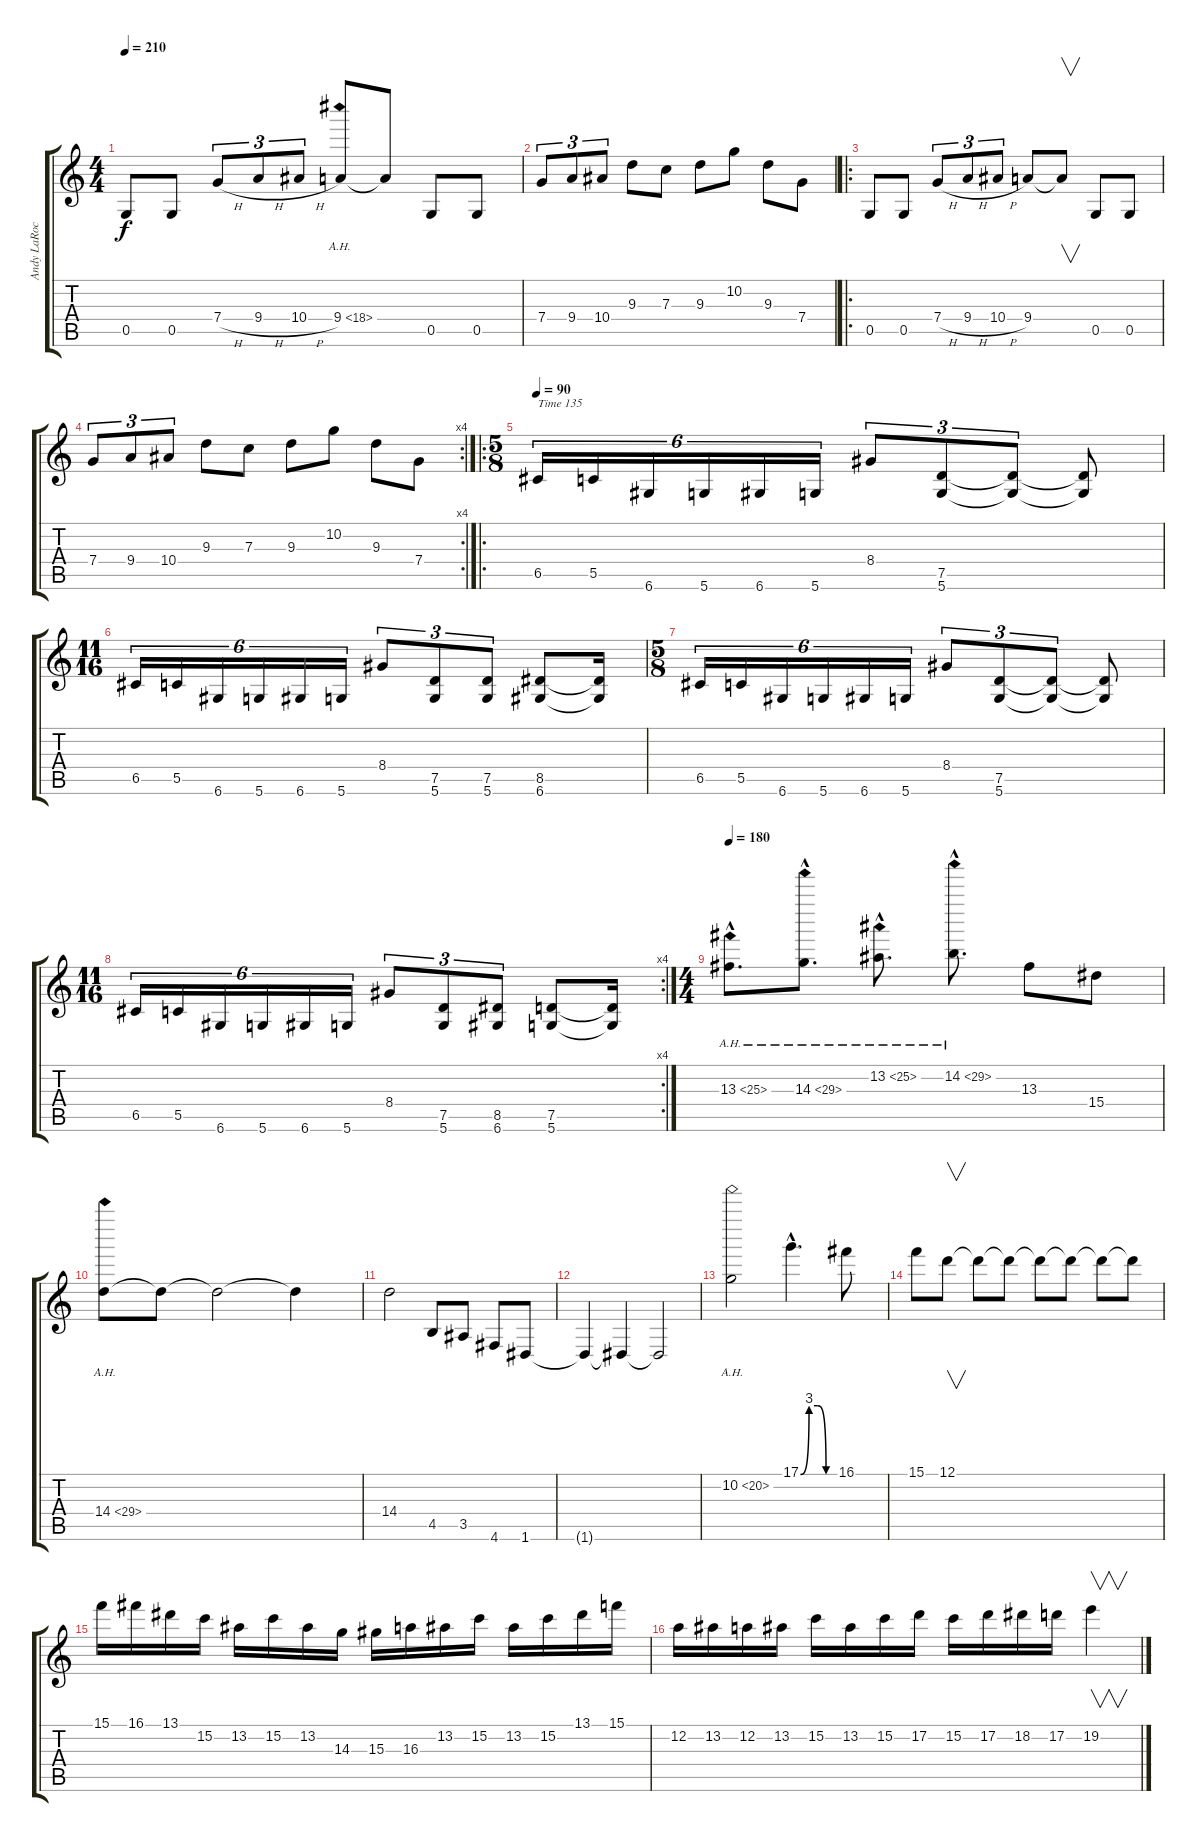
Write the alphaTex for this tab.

\track ("Andy LaRocque" "Andy LaRoc") {instrument distortionguitar}
\staff {score tabs}
\tuning (D4 A3 F3 C3 G2 D2) {hide}
\ts (4 4)
\tempo 210
\clef g2
\ks c
0.5.8{dy f} 0.5.8 7.4{h}.8{tu (3 2)} 9.4{h}.8{tu (3 2)} 10.4{h}.8{tu (3 2)} 9.4{ah 9}.8 9.4{t}.8 0.5.8 0.5.8 |
7.4.8{tu (3 2)} 9.4.8{tu (3 2)} 10.4.8{tu (3 2)} 9.3.8 7.3.8 9.3.8 10.2.8 9.3.8 7.4.8 |
\ro
0.5.8 0.5.8 7.4{h}.8{tu (3 2)} 9.4{h}.8{tu (3 2)} 10.4{h}.8{tu (3 2)} 9.4.8 9.4{t}.8{v} 0.5.8 0.5.8 |
\rc 4
7.4.8{tu (3 2)} 9.4.8{tu (3 2)} 10.4.8{tu (3 2)} 9.3.8 7.3.8 9.3.8 10.2.8 9.3.8 7.4.8 |
\ro
\ts (5 8)
\tempo 90
6.5.16{tu (6 4) txt "Time 135"} 5.5.16{tu (6 4)} 6.6.16{tu (6 4)} 5.6.16{tu (6 4)} 6.6.16{tu (6 4)} 5.6.16{tu (6 4)} 8.4.8{tu (3 2)} (7.5 5.6).8{tu (3 2)} (7.5{t} 5.6{t}).8{tu (3 2)} (7.5{t} 5.6{t}).8 |
\ts (11 16)
6.5.16{tu (6 4)} 5.5.16{tu (6 4)} 6.6.16{tu (6 4)} 5.6.16{tu (6 4)} 6.6.16{tu (6 4)} 5.6.16{tu (6 4)} 8.4.8{tu (3 2)} (7.5 5.6).8{tu (3 2)} (7.5 5.6).8{tu (3 2)} (8.5 6.6).8 (8.5{t} 6.6{t}).16 |
\ts (5 8)
6.5.16{tu (6 4)} 5.5.16{tu (6 4)} 6.6.16{tu (6 4)} 5.6.16{tu (6 4)} 6.6.16{tu (6 4)} 5.6.16{tu (6 4)} 8.4.8{tu (3 2)} (7.5 5.6).8{tu (3 2)} (7.5{t} 5.6{t}).8{tu (3 2)} (7.5{t} 5.6{t}).8 |
\rc 4
\ts (11 16)
6.5.16{tu (6 4)} 5.5.16{tu (6 4)} 6.6.16{tu (6 4)} 5.6.16{tu (6 4)} 6.6.16{tu (6 4)} 5.6.16{tu (6 4)} 8.4.8{tu (3 2)} (7.5 5.6).8{tu (3 2)} (8.5 6.6).8{tu (3 2)} (7.5 5.6).8 (7.5{t} 5.6{t}).16 |
\ts (4 4)
\tempo 180
13.3{ah 12 hac}.8{d} 14.3{ah 15 hac}.8{d} 13.2{ah 12 hac}.8{d} 14.2{ah 15 hac}.8{d} 13.3.8 15.4.8 |
14.4{ah 15}.8 14.4{t}.8 14.4{t}.2 14.4{t}.4 |
14.4.2 4.5.8 3.5.8 4.6.8 1.6.8 |
1.6{t}.4 1.6{t}.4 1.6{t}.2 |
10.2{ah 10}.2 17.1{be (custom 0 0 15 12 30 12 45 0 60 0) hac}.4{d} 16.1.8 |
15.1.8 12.1.8{v} 12.1{t}.8 12.1{t}.8 12.1{t}.8 12.1{t}.8 12.1{t}.8 12.1{t}.8 |
15.1.16 16.1.16 13.1.16 15.2.16 13.2.16 15.2.16 13.2.16 14.3.16 15.3.16 16.3.16 13.2.16 15.2.16 13.2.16 15.2.16 13.1.16 15.1.16 |
12.2.16 13.2.16 12.2.16 13.2.16 15.2.16 13.2.16 15.2.16 17.2.16 15.2.16 17.2.16 18.2.16 17.2.16 19.2.4{v}
